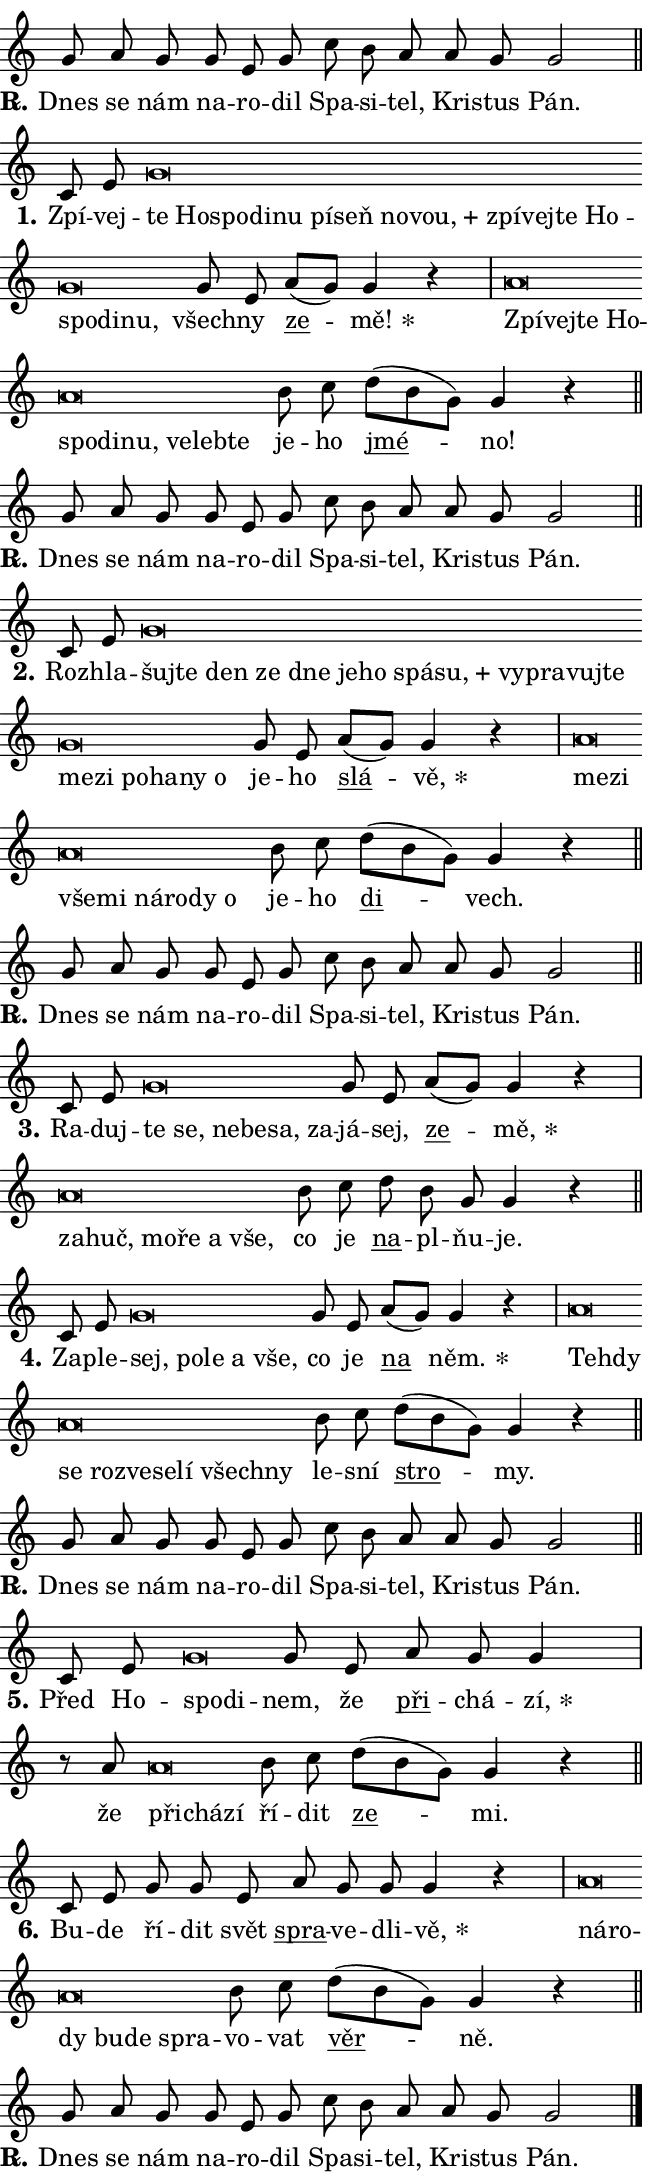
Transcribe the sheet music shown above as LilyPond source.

\version "2.24.0"
\header { tagline = "" }
\paper {
  indent = 0\cm
  top-margin = 0\cm
  right-margin = 0.13\cm % to fit lyric hyphens
  bottom-margin = 0\cm
  left-margin = 0\cm
  paper-width = 11\cm
  page-breaking = #ly:one-page-breaking
  system-system-spacing.basic-distance = #11
  score-system-spacing.basic-distance = #11
  ragged-last = ##f
}


%% Author: Thomas Morley
%% https://lists.gnu.org/archive/html/lilypond-user/2020-05/msg00002.html
#(define (line-position grob)
"Returns position of @var[grob} in current system:
   @code{'start}, if at first time-step
   @code{'end}, if at last time-step
   @code{'middle} otherwise
"
  (let* ((col (ly:item-get-column grob))
         (ln (ly:grob-object col 'left-neighbor))
         (rn (ly:grob-object col 'right-neighbor))
         (col-to-check-left (if (ly:grob? ln) ln col))
         (col-to-check-right (if (ly:grob? rn) rn col))
         (break-dir-left
           (and
             (ly:grob-property col-to-check-left 'non-musical #f)
             (ly:item-break-dir col-to-check-left)))
         (break-dir-right
           (and
             (ly:grob-property col-to-check-right 'non-musical #f)
             (ly:item-break-dir col-to-check-right))))
        (cond ((eqv? 1 break-dir-left) 'start)
              ((eqv? -1 break-dir-right) 'end)
              (else 'middle))))

#(define (tranparent-at-line-position vctor)
  (lambda (grob)
  "Relying on @code{line-position} select the relevant enry from @var{vctor}.
Used to determine transparency,"
    (case (line-position grob)
      ((end) (not (vector-ref vctor 0)))
      ((middle) (not (vector-ref vctor 1)))
      ((start) (not (vector-ref vctor 2))))))

noteHeadBreakVisibility =
#(define-music-function (break-visibility)(vector?)
"Makes @code{NoteHead}s transparent relying on @var{break-visibility}"
#{
  \override NoteHead.transparent =
    #(tranparent-at-line-position break-visibility)
#})

#(define delete-ledgers-for-transparent-note-heads
  (lambda (grob)
    "Reads whether a @code{NoteHead} is transparent.
If so this @code{NoteHead} is removed from @code{'note-heads} from
@var{grob}, which is supposed to be @code{LedgerLineSpanner}.
As a result ledgers are not printed for this @code{NoteHead}"
    (let* ((nhds-array (ly:grob-object grob 'note-heads))
           (nhds-list
             (if (ly:grob-array? nhds-array)
                 (ly:grob-array->list nhds-array)
                 '()))
           ;; Relies on the transparent-property being done before
           ;; Staff.LedgerLineSpanner.after-line-breaking is executed.
           ;; This is fragile ...
           (to-keep
             (remove
               (lambda (nhd)
                 (ly:grob-property nhd 'transparent #f))
               nhds-list)))
      ;; TODO find a better method to iterate over grob-arrays, similiar
      ;; to filter/remove etc for lists
      ;; For now rebuilt from scratch
      (set! (ly:grob-object grob 'note-heads)  '())
      (for-each
        (lambda (nhd)
          (ly:pointer-group-interface::add-grob grob 'note-heads nhd))
        to-keep))))

squashNotes = {
  \override NoteHead.X-extent = #'(-0.2 . 0.2)
  \override NoteHead.Y-extent = #'(-0.75 . 0)
  \override NoteHead.stencil =
    #(lambda (grob)
       (let ((pos (ly:grob-property grob 'staff-position)))
         (begin
           (if (< pos -7) (display "ERROR: Lower brevis then expected\n") (display ""))
           (if (<= pos -6) ly:text-interface::print ly:note-head::print))))
}
unSquashNotes = {
  \revert NoteHead.X-extent
  \revert NoteHead.Y-extent
  \revert NoteHead.stencil
}

hideNotes = \noteHeadBreakVisibility #begin-of-line-visible
unHideNotes = \noteHeadBreakVisibility #all-visible

% work-around for resetting accidentals
% https://lilypond.org/doc/v2.23/Documentation/notation/displaying-rhythms#unmetered-music
cadenzaMeasure = {
  \cadenzaOff
  \partial 1024 s1024
  \cadenzaOn
}

#(define-markup-command (accent layout props text) (markup?)
  "Underline accented syllable"
  (interpret-markup layout props
    #{\markup \override #'(offset . 4.3) \underline { #text }#}))

responsum = \markup \concat {
  "R" \hspace #-1.05 \path #0.1 #'((moveto 0 0.07) (lineto 0.9 0.8)) \hspace #0.05 "."
}

spaceSize = #0.6828661417322834 % exact space size for TeX Gyre Schola

\layout {
  \context {
    \Staff
    \remove "Time_signature_engraver"
    \override LedgerLineSpanner.after-line-breaking = #delete-ledgers-for-transparent-note-heads
  }
  \context {
    \Lyrics {
      \override LyricSpace.minimum-distance = \spaceSize
      \override LyricText.font-name = #"TeX Gyre Schola"
      \override LyricText.font-size = 1
      \override StanzaNumber.font-name = #"TeX Gyre Schola Bold"
      \override StanzaNumber.font-size = 1
    }
  }
  \context {
    \Score 
    \override NoteHead.text =
      #(lambda (grob) 
        (let ((pos (ly:grob-property grob 'staff-position)))
          #{\markup {
            \combine
              \halign #-0.55 \raise #(if (= pos -6) 0 0.5) \override #'(thickness . 2) \draw-line #'(3.2 . 0)
              \musicglyph "noteheads.sM1"
          }#}))
  }
}

% magnetic-lyrics.ily
%
%   written by
%     Jean Abou Samra <jean@abou-samra.fr>
%     Werner Lemberg <wl@gnu.org>
%
%   adapted by
%     Jiri Hon <jiri.hon@gmail.com>
%
% Version 2022-Apr-15

% https://www.mail-archive.com/lilypond-user@gnu.org/msg149350.html

#(define (Left_hyphen_pointer_engraver context)
   "Collect syllable-hyphen-syllable occurrences in lyrics and store
them in properties.  This engraver only looks to the left.  For
example, if the lyrics input is @code{foo -- bar}, it does the
following.

@itemize @bullet
@item
Set the @code{text} property of the @code{LyricHyphen} grob between
@q{foo} and @q{bar} to @code{foo}.

@item
Set the @code{left-hyphen} property of the @code{LyricText} grob with
text @q{foo} to the @code{LyricHyphen} grob between @q{foo} and
@q{bar}.
@end itemize

Use this auxiliary engraver in combination with the
@code{lyric-@/text::@/apply-@/magnetic-@/offset!} hook."
   (let ((hyphen #f)
         (text #f))
     (make-engraver
      (acknowledgers
       ((lyric-syllable-interface engraver grob source-engraver)
        (set! text grob)))
      (end-acknowledgers
       ((lyric-hyphen-interface engraver grob source-engraver)
        ;(when (not (grob::has-interface grob 'lyric-space-interface))
          (set! hyphen grob)));)
      ((stop-translation-timestep engraver)
       (when (and text hyphen)
         (ly:grob-set-object! text 'left-hyphen hyphen))
       (set! text #f)
       (set! hyphen #f)))))

#(define (lyric-text::apply-magnetic-offset! grob)
   "If the space between two syllables is less than the value in
property @code{LyricText@/.details@/.squash-threshold}, move the right
syllable to the left so that it gets concatenated with the left
syllable.

Use this function as a hook for
@code{LyricText@/.after-@/line-@/breaking} if the
@code{Left_@/hyphen_@/pointer_@/engraver} is active."
   (let ((hyphen (ly:grob-object grob 'left-hyphen #f)))
     (when hyphen
       (let ((left-text (ly:spanner-bound hyphen LEFT)))
         (when (grob::has-interface left-text 'lyric-syllable-interface)
           (let* ((common (ly:grob-common-refpoint grob left-text X))
                  (this-x-ext (ly:grob-extent grob common X))
                  (left-x-ext
                   (begin
                     ;; Trigger magnetism for left-text.
                     (ly:grob-property left-text 'after-line-breaking)
                     (ly:grob-extent left-text common X)))
                  ;; `delta` is the gap width between two syllables.
                  (delta (- (interval-start this-x-ext)
                            (interval-end left-x-ext)))
                  (details (ly:grob-property grob 'details))
                  (threshold (assoc-get 'squash-threshold details 0.2)))
             (when (< delta threshold)
               (let* (;; We have to manipulate the input text so that
                      ;; ligatures crossing syllable boundaries are not
                      ;; disabled.  For languages based on the Latin
                      ;; script this is essentially a beautification.
                      ;; However, for non-Western scripts it can be a
                      ;; necessity.
                      (lt (ly:grob-property left-text 'text))
                      (rt (ly:grob-property grob 'text))
                      (is-space (grob::has-interface hyphen 'lyric-space-interface))
                      (space (if is-space " " ""))
                      (extra-delta (if is-space spaceSize 0))
                      ;; Append new syllable.
                      (ltrt-space (if (and (string? lt) (string? rt))
                                (string-append lt space rt)
                                (make-concat-markup (list lt space rt))))
                      ;; Right-align `ltrt` to the right side.
                      (ltrt-space-markup (grob-interpret-markup
                               grob
                               (make-translate-markup
                                (cons (interval-length this-x-ext) 0)
                                (make-right-align-markup ltrt-space)))))
                 (begin
                   ;; Don't print `left-text`.
                   (ly:grob-set-property! left-text 'stencil #f)
                   ;; Set text and stencil (which holds all collected
                   ;; syllables so far) and shift it to the left.
                   (ly:grob-set-property! grob 'text ltrt-space)
                   (ly:grob-set-property! grob 'stencil ltrt-space-markup)
                   (ly:grob-translate-axis! grob (- (- delta extra-delta)) X))))))))))


#(define (lyric-hyphen::displace-bounds-first grob)
   ;; Make very sure this callback isn't triggered too early.
   (let ((left (ly:spanner-bound grob LEFT))
         (right (ly:spanner-bound grob RIGHT)))
     (ly:grob-property left 'after-line-breaking)
     (ly:grob-property right 'after-line-breaking)
     (ly:lyric-hyphen::print grob)))

squashThreshold = #0.4

\layout {
  \context {
    \Lyrics
    \consists #Left_hyphen_pointer_engraver
    \override LyricText.after-line-breaking =
      #lyric-text::apply-magnetic-offset!
    \override LyricHyphen.stencil = #lyric-hyphen::displace-bounds-first
    \override LyricText.details.squash-threshold = \squashThreshold
    \override LyricHyphen.minimum-distance = 0
    \override LyricHyphen.minimum-length = \squashThreshold
  }
}

squashText = \override LyricText.details.squash-threshold = 9999
unSquashText = \override LyricText.details.squash-threshold = \squashThreshold

leftText = \override LyricText.self-alignment-X = #LEFT
unLeftText = \revert LyricText.self-alignment-X

starOffset = #(lambda (grob) 
                (let ((x_offset (ly:self-alignment-interface::aligned-on-x-parent grob)))
                  (if (= x_offset 0) 0 (+ x_offset 1.2))))

star = #(define-music-function (syllable)(string?)
"Append star separator at the end of a syllable"
#{
  \once \override LyricText.X-offset = #starOffset
  \lyricmode { \markup {
    #syllable
    \override #'((font-name . "TeX Gyre Schola Bold")) \hspace #0.2 \lower #0.65 \larger "*"
  } }
#})

starAccent = #(define-music-function (syllable)(string?)
"Append star separator at the end of a syllable and make accent"
#{
  \once \override LyricText.X-offset = #starOffset
  \lyricmode { \markup {
    \accent #syllable
    \override #'((font-name . "TeX Gyre Schola Bold")) \hspace #0.2 \lower #0.65 \larger "*"
  } }
#})

breath = #(define-music-function (syllable)(string?)
"Append breathing indicator at the end of a syllable"
#{
  \lyricmode { \markup { #syllable "+" } }
#})

optionalBreath = #(define-music-function (syllable)(string?)
"Append optional breathing indicator at the end of a syllable"
#{
  \lyricmode { \markup { #syllable "(+)" } }
#})


\score {
    <<
        \new Voice = "melody" { \cadenzaOn \key c \major \relative { g'8 a g g e g \bar "" c b a \bar "" a g g2 \cadenzaMeasure \bar "||" \break } }
        \new Lyrics \lyricsto "melody" { \lyricmode { \set stanza = \responsum
Dnes se nám na -- ro -- dil Spa -- si -- tel, Kri -- stus Pán. } }
    >>
    \layout {}
}

\score {
    <<
        \new Voice = "melody" { \cadenzaOn \key c \major \relative { c'8 e \bar "" \squashNotes g\breve*1/16 \hideNotes \breve*1/16 \bar "" \breve*1/16 \bar "" \breve*1/16 \bar "" \breve*1/16 \bar "" \breve*1/16 \bar "" \breve*1/16 \bar "" \breve*1/16 \bar "" \breve*1/16 \bar "" \breve*1/16 \bar "" \breve*1/16 \bar "" \breve*1/16 \bar "" \breve*1/16 \bar "" \breve*1/16 \bar "" \breve*1/16 \breve*1/16 \bar "" \unHideNotes \unSquashNotes g8 e \bar "" a[( g)] g4 r \cadenzaMeasure \bar "|" \squashNotes a\breve*1/16 \hideNotes \breve*1/16 \bar "" \breve*1/16 \bar "" \breve*1/16 \bar "" \breve*1/16 \bar "" \breve*1/16 \bar "" \breve*1/16 \bar "" \breve*1/16 \bar "" \breve*1/16 \breve*1/16 \bar "" \unHideNotes \unSquashNotes b8 c \bar "" d[( b g)] g4 r \cadenzaMeasure \bar "||" \break } }
        \new Lyrics \lyricsto "melody" { \lyricmode { \set stanza = "1."
Zpí -- vej -- \leftText te \squashText Ho -- spo -- di -- nu pí -- seň no -- \breath "vou," zpí -- vej -- te Ho -- spo -- di -- nu, \unLeftText \unSquashText všech -- ny \markup \accent ze -- \star mě! \leftText Zpí -- \squashText vej -- te Ho -- spo -- di -- nu, ve -- leb -- te \unLeftText \unSquashText je -- ho \markup \accent jmé -- no! } }
    >>
    \layout {}
}

\score {
    <<
        \new Voice = "melody" { \cadenzaOn \key c \major \relative { g'8 a g g e g \bar "" c b a \bar "" a g g2 \cadenzaMeasure \bar "||" \break } }
        \new Lyrics \lyricsto "melody" { \lyricmode { \set stanza = \responsum
Dnes se nám na -- ro -- dil Spa -- si -- tel, Kri -- stus Pán. } }
    >>
    \layout {}
}

\score {
    <<
        \new Voice = "melody" { \cadenzaOn \key c \major \relative { c'8 e \bar "" \squashNotes g\breve*1/16 \hideNotes \breve*1/16 \bar "" \breve*1/16 \bar "" \breve*1/16 \bar "" \breve*1/16 \bar "" \breve*1/16 \bar "" \breve*1/16 \bar "" \breve*1/16 \bar "" \breve*1/16 \bar "" \breve*1/16 \bar "" \breve*1/16 \bar "" \breve*1/16 \bar "" \breve*1/16 \bar "" \breve*1/16 \bar "" \breve*1/16 \bar "" \breve*1/16 \bar "" \breve*1/16 \bar "" \breve*1/16 \breve*1/16 \bar "" \unHideNotes \unSquashNotes g8 e \bar "" a[( g)] g4 r \cadenzaMeasure \bar "|" \squashNotes a\breve*1/16 \hideNotes \breve*1/16 \bar "" \breve*1/16 \bar "" \breve*1/16 \bar "" \breve*1/16 \bar "" \breve*1/16 \bar "" \breve*1/16 \breve*1/16 \bar "" \unHideNotes \unSquashNotes b8 c \bar "" d[( b g)] g4 r \cadenzaMeasure \bar "||" \break } }
        \new Lyrics \lyricsto "melody" { \lyricmode { \set stanza = "2."
Roz -- hla -- \leftText šuj -- \squashText te den ze dne je -- ho spá -- \breath "su," vy -- pra -- vuj -- te me -- zi po -- ha -- ny o \unLeftText \unSquashText je -- ho \markup \accent slá -- \star vě, \leftText me -- \squashText zi vše -- mi ná -- ro -- dy o \unLeftText \unSquashText je -- ho \markup \accent di -- vech. } }
    >>
    \layout {}
}

\score {
    <<
        \new Voice = "melody" { \cadenzaOn \key c \major \relative { g'8 a g g e g \bar "" c b a \bar "" a g g2 \cadenzaMeasure \bar "||" \break } }
        \new Lyrics \lyricsto "melody" { \lyricmode { \set stanza = \responsum
Dnes se nám na -- ro -- dil Spa -- si -- tel, Kri -- stus Pán. } }
    >>
    \layout {}
}

\score {
    <<
        \new Voice = "melody" { \cadenzaOn \key c \major \relative { c'8 e \bar "" \squashNotes g\breve*1/16 \hideNotes \breve*1/16 \bar "" \breve*1/16 \bar "" \breve*1/16 \bar "" \breve*1/16 \breve*1/16 \bar "" \unHideNotes \unSquashNotes g8 e \bar "" a[( g)] g4 r \cadenzaMeasure \bar "|" \squashNotes a\breve*1/16 \hideNotes \breve*1/16 \bar "" \breve*1/16 \bar "" \breve*1/16 \bar "" \breve*1/16 \breve*1/16 \bar "" \unHideNotes \unSquashNotes b8 c \bar "" d b g g4 r \cadenzaMeasure \bar "||" \break } }
        \new Lyrics \lyricsto "melody" { \lyricmode { \set stanza = "3."
Ra -- duj -- \leftText te \squashText se, ne -- be -- sa, za -- \unLeftText \unSquashText já -- sej, \markup \accent ze -- \star mě, \leftText za -- \squashText huč, mo -- ře a vše, \unLeftText \unSquashText co je \markup \accent na -- pl -- ňu -- je. } }
    >>
    \layout {}
}

\score {
    <<
        \new Voice = "melody" { \cadenzaOn \key c \major \relative { c'8 e \bar "" \squashNotes g\breve*1/16 \hideNotes \breve*1/16 \bar "" \breve*1/16 \bar "" \breve*1/16 \breve*1/16 \bar "" \unHideNotes \unSquashNotes g8 e \bar "" a[( g)] g4 r \cadenzaMeasure \bar "|" \squashNotes a\breve*1/16 \hideNotes \breve*1/16 \bar "" \breve*1/16 \bar "" \breve*1/16 \bar "" \breve*1/16 \bar "" \breve*1/16 \bar "" \breve*1/16 \bar "" \breve*1/16 \breve*1/16 \bar "" \unHideNotes \unSquashNotes b8 c \bar "" d[( b g)] g4 r \cadenzaMeasure \bar "||" \break } }
        \new Lyrics \lyricsto "melody" { \lyricmode { \set stanza = "4."
Za -- ple -- \leftText sej, \squashText po -- le a vše, \unLeftText \unSquashText co je \markup \accent na \star něm. \leftText Teh -- \squashText dy se roz -- ve -- se -- lí všech -- ny \unLeftText \unSquashText le -- sní \markup \accent stro -- my. } }
    >>
    \layout {}
}

\score {
    <<
        \new Voice = "melody" { \cadenzaOn \key c \major \relative { g'8 a g g e g \bar "" c b a \bar "" a g g2 \cadenzaMeasure \bar "||" \break } }
        \new Lyrics \lyricsto "melody" { \lyricmode { \set stanza = \responsum
Dnes se nám na -- ro -- dil Spa -- si -- tel, Kri -- stus Pán. } }
    >>
    \layout {}
}

\score {
    <<
        \new Voice = "melody" { \cadenzaOn \key c \major \relative { c'8 e \bar "" \squashNotes g\breve*1/16 \hideNotes \breve*1/16 \bar "" \unHideNotes \unSquashNotes g8 e \bar "" a g g4 \cadenzaMeasure \bar "|" r8 a \squashNotes a\breve*1/16 \hideNotes \breve*1/16 \breve*1/16 \bar "" \unHideNotes \unSquashNotes b8 c \bar "" d[( b g)] g4 r \cadenzaMeasure \bar "||" \break } }
        \new Lyrics \lyricsto "melody" { \lyricmode { \set stanza = "5."
Před Ho -- \leftText spo -- \squashText di -- \unLeftText \unSquashText nem, že \markup \accent při -- chá -- \star zí, že \leftText při -- \squashText chá -- zí \unLeftText \unSquashText ří -- dit \markup \accent ze -- mi. } }
    >>
    \layout {}
}

\score {
    <<
        \new Voice = "melody" { \cadenzaOn \key c \major \relative { c'8 e g g8 e \bar "" a g g g4 r \cadenzaMeasure \bar "|" \squashNotes a\breve*1/16 \hideNotes \breve*1/16 \bar "" \breve*1/16 \bar "" \breve*1/16 \bar "" \breve*1/16 \breve*1/16 \bar "" \unHideNotes \unSquashNotes b8 c \bar "" d[( b g)] g4 r \cadenzaMeasure \bar "||" \break } }
        \new Lyrics \lyricsto "melody" { \lyricmode { \set stanza = "6."
Bu -- de ří -- dit svět \markup \accent spra -- ve -- dli -- \star vě, \leftText ná -- \squashText ro -- dy bu -- de spra -- \unLeftText \unSquashText vo -- vat \markup \accent věr -- ně. } }
    >>
    \layout {}
}

\score {
    <<
        \new Voice = "melody" { \cadenzaOn \key c \major \relative { g'8 a g g e g \bar "" c b a \bar "" a g g2 \cadenzaMeasure \bar "||" \break } \bar "|." }
        \new Lyrics \lyricsto "melody" { \lyricmode { \set stanza = \responsum
Dnes se nám na -- ro -- dil Spa -- si -- tel, Kri -- stus Pán. } }
    >>
    \layout {}
}
